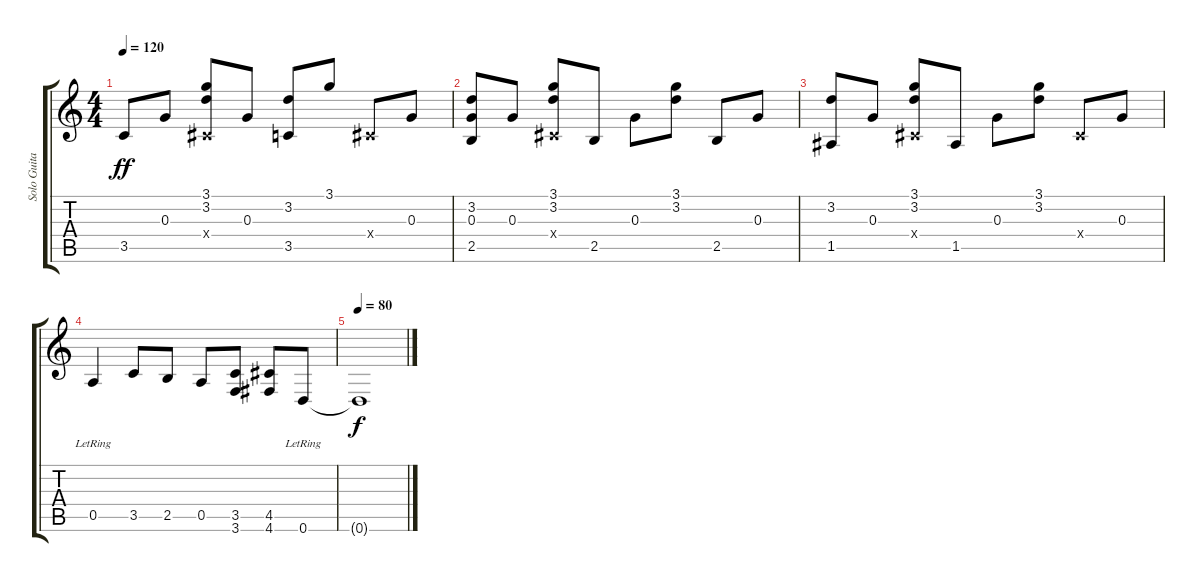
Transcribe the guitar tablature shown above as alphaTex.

\track ("Solo Guitar" "Solo Guita") {instrument electricbasspick}
\staff {score tabs}
\tuning (E4 B3 G3 D3 A2 D2) {hide}
\ts (4 4)
\tempo 120
\clef g2
\ks c
3.5.8{dy ff} 0.3.8 (3.1 3.2 -1.4{x}).8 0.3.8 (3.2 3.5).8 3.1.8 -1.4{x}.8 0.3.8 |
(3.2 0.3 2.5).8 0.3.8 (3.1 3.2 -1.4{x}).8 2.5.8 0.3.8 (3.1 3.2).8 2.5.8 0.3.8 |
(3.2 1.5).8 0.3.8 (3.1 3.2 -1.4{x}).8 1.5.8 0.3.8 (3.1 3.2).8 -1.4{x}.8 0.3.8 |
0.5{lr}.4 3.5.8 2.5.8 0.5.8 (3.5 3.6).8 (4.5 4.6).8 0.6{lr}.8 |
\tempo 80
0.6{t}.1{dy f}
